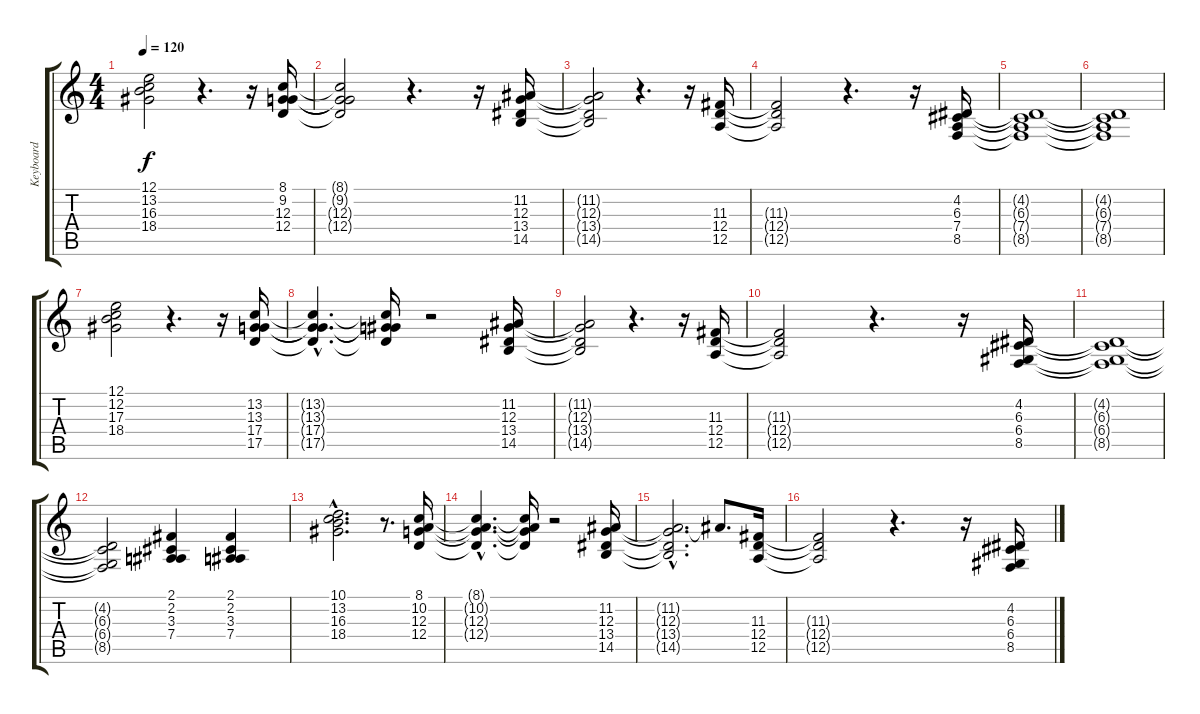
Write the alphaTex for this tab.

\track ("Keyboard" "Keyboard") {instrument pad3polysynth}
\staff {score tabs}
\tuning (E4 B3 G3 D3 A2 E2) {hide}
\ts (4 4)
\tempo 120
\clef g2
\ks c
(12.1 13.2 16.3 18.4).2{dy f} r.4{d} r.16 (8.1 9.2 12.3 12.4).16 |
(8.1{t} 9.2{t} 12.3{t} 12.4{t}).2 r.4{d} r.16 (11.2 12.3 13.4 14.5).16 |
(11.2{t} 12.3{t} 13.4{t} 14.5{t}).2 r.4{d} r.16 (11.3 12.4 12.5).16 |
(11.3{t} 12.4{t} 12.5{t}).2 r.4{d} r.16 (4.2 6.3 7.4 8.5).16 |
(4.2{t} 6.3{t} 7.4{t} 8.5{t}).1 |
(4.2{t} 6.3{t} 7.4{t} 8.5{t}).1 |
(12.1 12.2 17.3 18.4).2 r.4{d} r.16 (13.2 13.3 17.4 17.5).16 |
(13.2{hac t} 13.3{hac t} 17.4{hac t} 17.5{hac t}).4{d} (13.2{t} 13.3{t} 17.4{t} 17.5{t}).16 r.2 (11.2 12.3 13.4 14.5).16 |
(11.2{t} 12.3{t} 13.4{t} 14.5{t}).2 r.4{d} r.16 (11.3 12.4 12.5).16 |
(11.3{t} 12.4{t} 12.5{t}).2 r.4{d} r.16 (4.2 6.3 6.4 8.5).16 |
(4.2{t} 6.3{t} 6.4{t} 8.5{t}).1 |
(4.2{t} 6.3{t} 6.4{t} 8.5{t}).2 (2.1 2.2 3.3 7.4).4 (2.1 2.2 3.3 7.4).4 |
(10.1{hac} 13.2{hac} 16.3{hac} 18.4{hac}).2{d} r.8{d} (8.1 10.2 12.3 12.4).16 |
(8.1{hac t} 10.2{hac t} 12.3{hac t} 12.4{hac t}).4{d} (8.1{t} 10.2{t} 12.3{t} 12.4{t}).16 r.2 (11.2 12.3 13.4 14.5).16 |
(11.2{hac t} 12.3{hac t} 13.4{t} 14.5{t}).2{d} 11.2{t}.8{d} (11.3 12.4 12.5).16 |
(11.3{t} 12.4{t} 12.5{t}).2 r.4{d} r.16 (4.2 6.3 6.4 8.5).16
